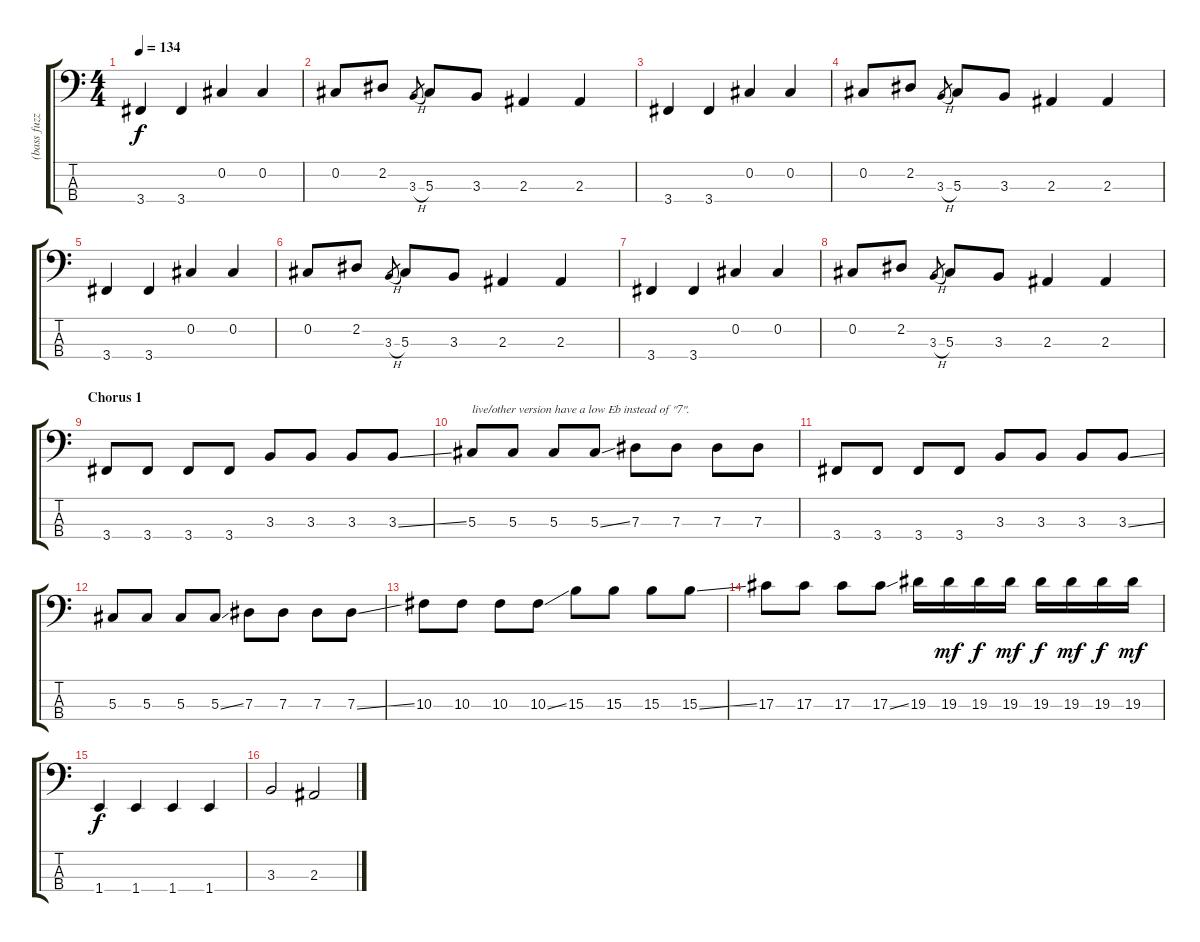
\track ("(bass fuzz)" "(bass fuzz") {instrument distortionguitar}
\staff {score tabs}
\tuning (Gb2 Db2 Ab1 Eb1) {hide}
\ts (4 4)
\tempo 134
\clef f4
\ks c
3.4.4{dy f} 3.4.4 0.2.4 0.2.4 |
0.2.8 2.2.8 3.3{h}.8{gr} 5.3.8 3.3.8 2.3.4 2.3.4 |
3.4.4 3.4.4 0.2.4 0.2.4 |
0.2.8 2.2.8 3.3{h}.8{gr} 5.3.8 3.3.8 2.3.4 2.3.4 |
3.4.4 3.4.4 0.2.4 0.2.4 |
0.2.8 2.2.8 3.3{h}.8{gr} 5.3.8 3.3.8 2.3.4 2.3.4 |
3.4.4 3.4.4 0.2.4 0.2.4 |
0.2.8 2.2.8 3.3{h}.8{gr} 5.3.8 3.3.8 2.3.4 2.3.4 |
\section ("" "Chorus 1")
3.4.8 3.4.8 3.4.8 3.4.8 3.3.8 3.3.8 3.3.8 3.3{ss}.8 |
5.3.8{txt "live/other version have a low Eb instead of \"7\"."} 5.3.8 5.3.8 5.3{ss}.8 7.3.8 7.3.8 7.3.8 7.3.8 |
3.4.8 3.4.8 3.4.8 3.4.8 3.3.8 3.3.8 3.3.8 3.3{ss}.8 |
5.3.8 5.3.8 5.3.8 5.3{ss}.8 7.3.8 7.3.8 7.3.8 7.3{ss}.8 |
10.3.8 10.3.8 10.3.8 10.3{ss}.8 15.3.8 15.3.8 15.3.8 15.3{ss}.8 |
17.3.8 17.3.8 17.3.8 17.3{ss}.8 19.3.16 19.3.16{dy mf} 19.3.16{dy f} 19.3.16{dy mf} 19.3.16{dy f} 19.3.16{dy mf} 19.3.16{dy f} 19.3.16{dy mf} |
1.4.4{dy f} 1.4.4 1.4.4 1.4.4 |
3.3.2 2.3.2
